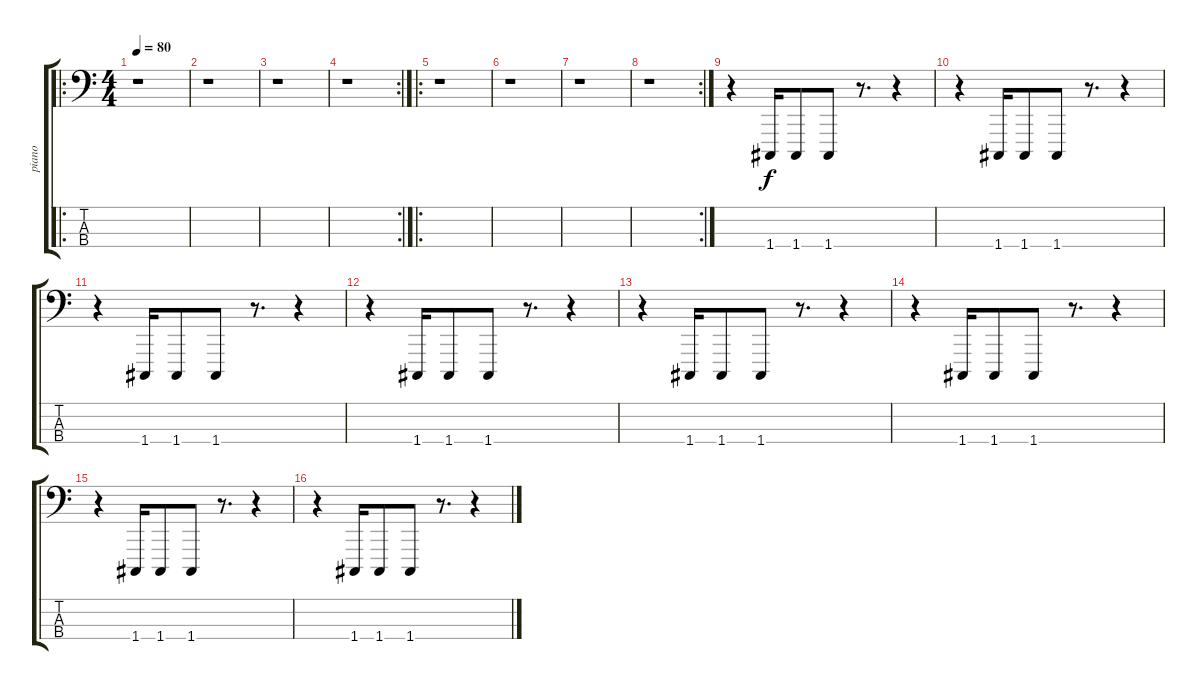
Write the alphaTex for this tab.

\track ("piano" "piano") {instrument acousticgrandpiano}
\staff {score tabs}
\tuning (Eb2 Bb1 F1 C1) {hide}
\ro
\ts (4 4)
\tempo 80
\clef f4
\ks c
r.1{dy f} |
r.1 |
r.1 |
\rc 2
r.1 |
\ro
r.1 |
r.1 |
r.1 |
\rc 2
r.1 |
r.4 1.4.16 1.4.8 1.4.8 r.8{d} r.4 |
r.4 1.4.16 1.4.8 1.4.8 r.8{d} r.4 |
r.4 1.4.16 1.4.8 1.4.8 r.8{d} r.4 |
r.4 1.4.16 1.4.8 1.4.8 r.8{d} r.4 |
r.4 1.4.16 1.4.8 1.4.8 r.8{d} r.4 |
r.4 1.4.16 1.4.8 1.4.8 r.8{d} r.4 |
r.4 1.4.16 1.4.8 1.4.8 r.8{d} r.4 |
r.4 1.4.16 1.4.8 1.4.8 r.8{d} r.4
